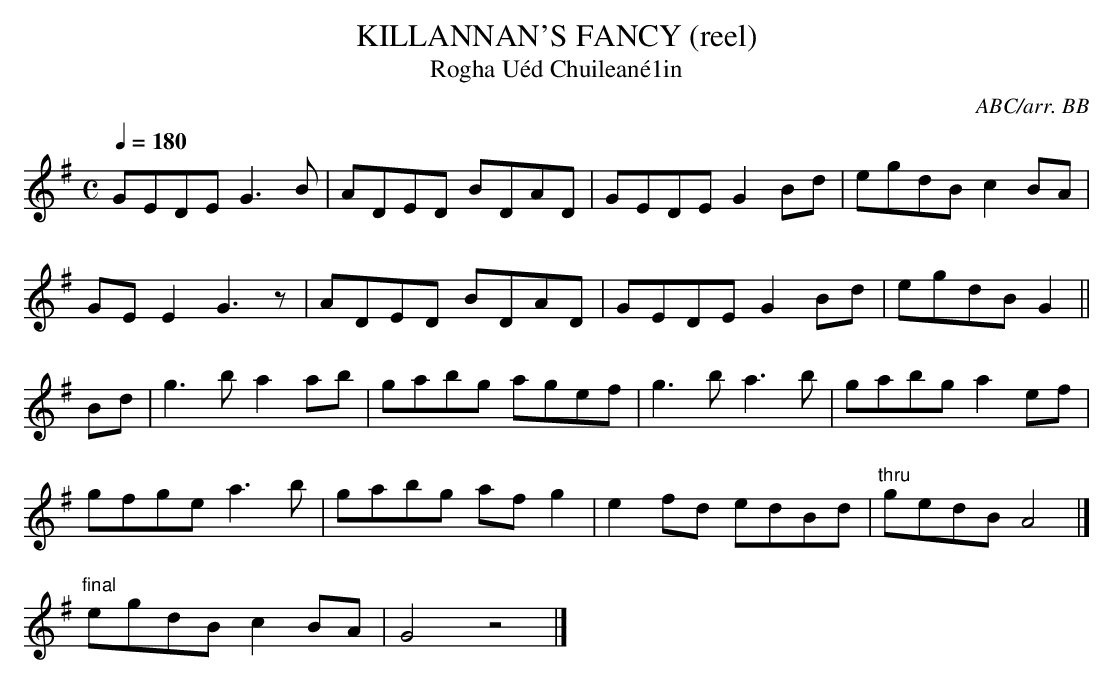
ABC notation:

X:1
T:KILLANNAN'S FANCY (reel)
T:Rogha U\'ed Chuilean\'e1in
C:ABC/arr. BB
L:1/8
Q:1/4=180
M:C
K:G
GEDE G3B|ADED BDAD|GEDE G2Bd|egdB c2BA|
GEE2 G3z|ADED BDAD|GEDE G2Bd|egdB G2||
Bd|g3b a2ab|gabg agef|g3b a3b|gabg a2ef|
gfge a3b|gabg afg2|e2fd edBd|"thru"gedB A4 |]
"final"egdB c2BA|G4z4|]
